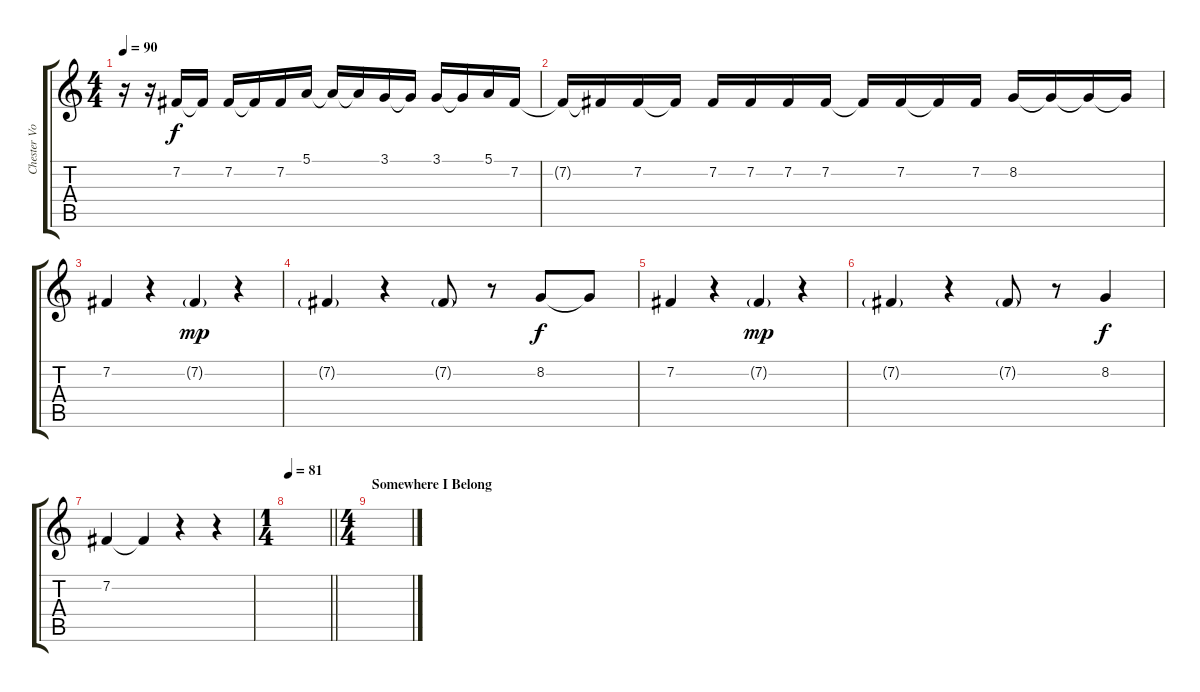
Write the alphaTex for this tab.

\track ("Chester Vocals" "Chester Vo") {instrument harmonica}
\staff {score tabs}
\tuning (E4 B3 G3 D3 A2 E2) {hide}
\ts (4 4)
\tempo 90
\clef g2
\ks c
r.16{dy f} r.16 7.2.16 7.2{t}.16 7.2.16 7.2{t}.16 7.2.16 5.1.16 5.1{t}.16 5.1{t}.16 3.1.16 3.1{t}.16 3.1.16 3.1{t}.16 5.1.16 7.2.16 |
7.2{t}.16 7.2{t}.16 7.2.16 7.2{t}.16 7.2.16 7.2.16 7.2.16 7.2.16 7.2{t}.16 7.2.16 7.2{t}.16 7.2.16 8.2.16 8.2{t}.16 8.2{t}.16 8.2{t}.16 |
7.2.4 r.4 7.2{g}.4{dy mp} r.4 |
7.2{g}.4 r.4 7.2{g}.8 r.8 8.2.8{dy f} 8.2{t}.8 |
7.2.4 r.4 7.2{g}.4{dy mp} r.4 |
7.2{g}.4 r.4 7.2{g}.8 r.8 8.2.4{dy f} |
7.2.4 7.2{t}.4 r.4 r.4 |
\ts (1 4)
\tempo 81
\barLineRight lightlight
|
\ts (4 4)
\section ("" "Somewhere I Belong")
